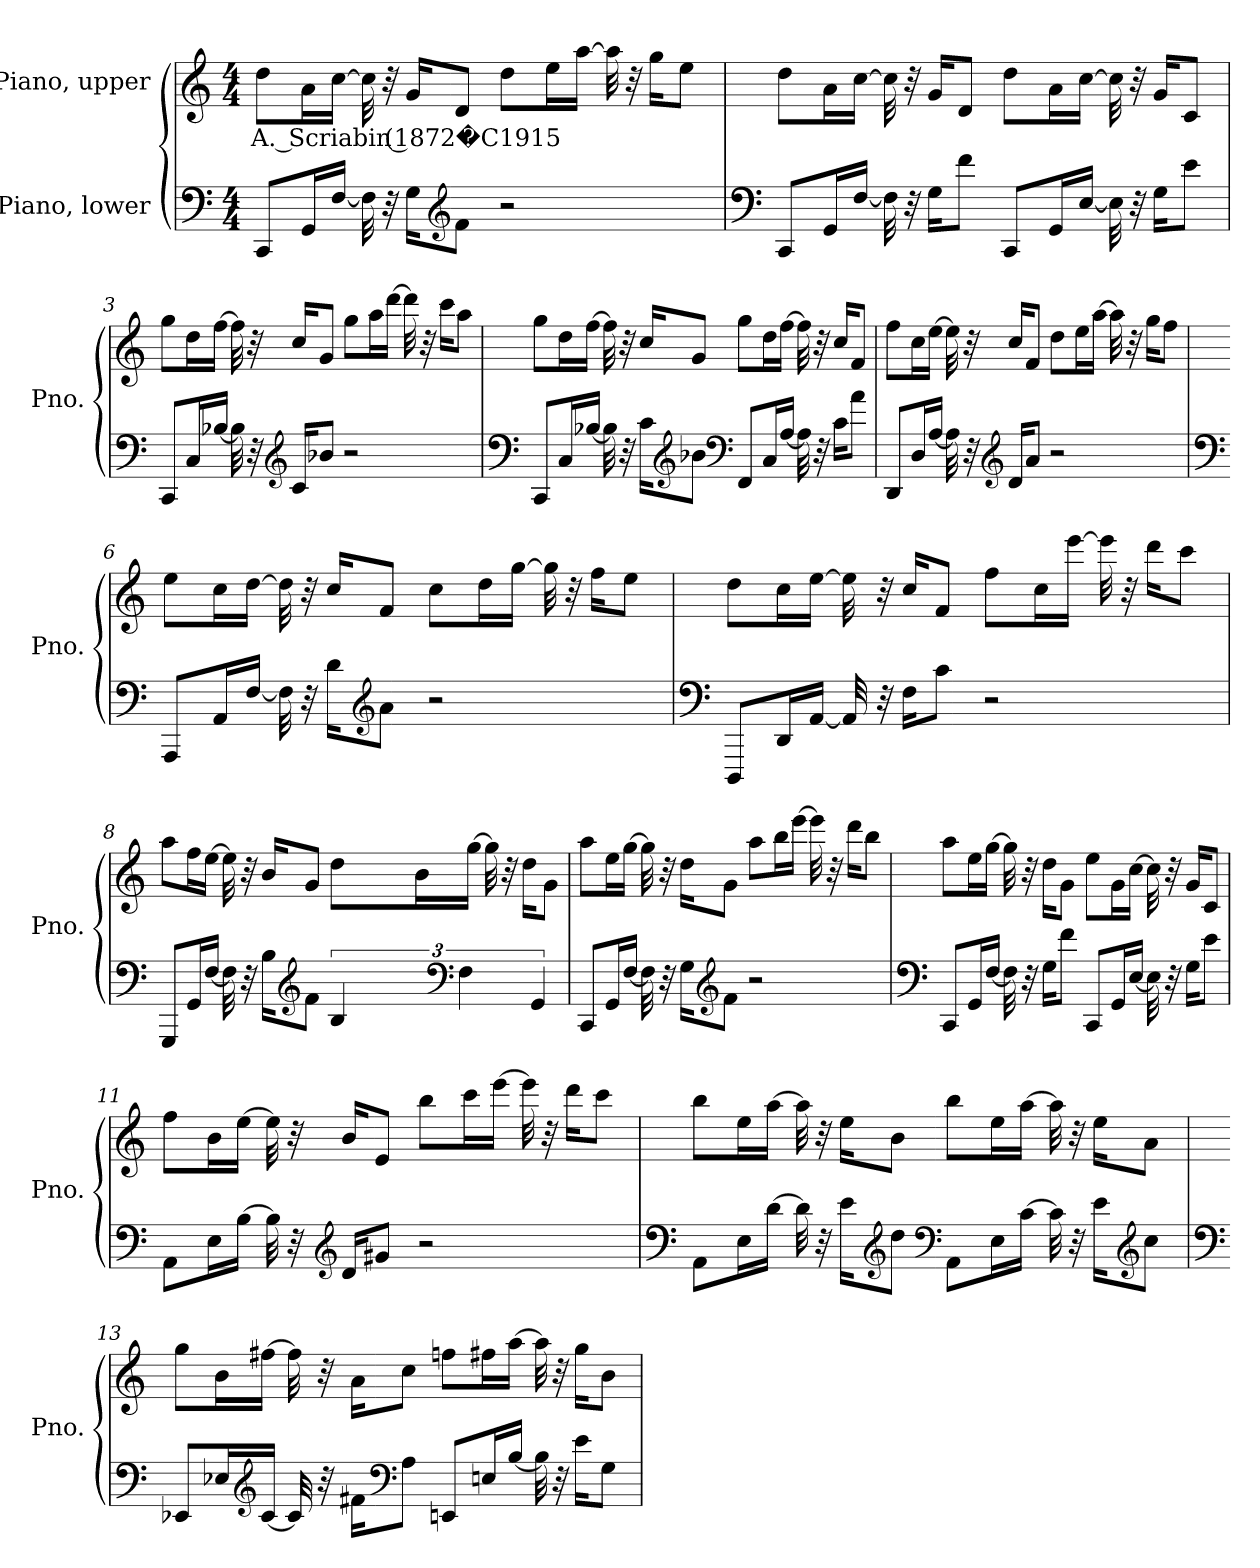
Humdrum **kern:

**kern	**kern	**text
*part2	*part1	*part1
*staff2	*staff1	*staff1
*I"Piano, lower	*I"Piano, upper	*
*I'Pno.	*I'Pno.	*
*clefF4	*clefG2	*
*k[]	*k[]	*
*M4/4	*M4/4	*
*MM140	*MM140	*
=1	=1	=1
!	!	!LO:LY:b
8CC/L	8dd\L	A. Scriabin (1872�C1915
16GG/L	16a\L	.
[16F/JJ	[16cc\JJ	.
32F\]	32cc\]	.
32r	32r	.
16G\KL	16g/KL	.
*clefG2	*	*
8f\J	8d/J	.
2r	8dd\L	.
.	16ee\L	.
.	[16aa\JJ	.
.	32aa\]	.
.	32r	.
.	16gg\KL	.
.	8ee\J	.
!!LO:LB:g=z
=2	=2	=2
*clefF4	*	*
8CC/L	8dd\L	.
16GG/L	16a\L	.
[16F/JJ	[16cc\JJ	.
32F\]	32cc\]	.
32r	32r	.
16G\KL	16g/KL	.
8f\J	8d/J	.
8CC/L	8dd\L	.
16GG/L	16a\L	.
[16E/JJ	[16cc\JJ	.
32E\]	32cc\]	.
32r	32r	.
16G\KL	16g/KL	.
8e\J	8c/J	.
=3	=3	=3
8CC/L	8gg\L	.
16C/L	16dd\L	.
[16B-X/JJ	[16ff\JJ	.
32B-\]	32ff\]	.
32r	32r	.
*clefG2	*	*
16c/KL	16cc/KL	.
8b-X/J	8g/J	.
2r	8gg\L	.
.	16aa\L	.
.	[16ddd\JJ	.
.	32ddd\]	.
.	32r	.
.	16ccc\KL	.
.	8aa\J	.
!!LO:LB:g=z
=4	=4	=4
*clefF4	*	*
8CC/L	8gg\L	.
16C/L	16dd\L	.
[16B-X/JJ	[16ff\JJ	.
32B-\]	32ff\]	.
32r	32r	.
16c\KL	16cc/KL	.
*clefG2	*	*
8b-X\J	8g/J	.
*clefF4	*	*
8FF/L	8gg\L	.
16C/L	16dd\L	.
[16A/JJ	[16ff\JJ	.
32A\]	32ff\]	.
32r	32r	.
16c\KL	16cc/KL	.
8a\J	8f/J	.
=5	=5	=5
8DD/L	8ff\L	.
16D/L	16cc\L	.
[16A/JJ	[16ee\JJ	.
32A\]	32ee\]	.
32r	32r	.
*clefG2	*	*
16d/KL	16cc/KL	.
8a/J	8f/J	.
2r	8dd\L	.
.	16ee\L	.
.	[16aa\JJ	.
.	32aa\]	.
.	32r	.
.	16gg\KL	.
.	8ff\J	.
!!LO:LB:g=z
=6	=6	=6
*clefF4	*	*
8AAA/L	8ee\L	.
16AA/L	16cc\L	.
[16F/JJ	[16dd\JJ	.
32F\]	32dd\]	.
32r	32r	.
16d\KL	16cc/KL	.
*clefG2	*	*
8a\J	8f/J	.
2r	8cc\L	.
.	16dd\L	.
.	[16gg\JJ	.
.	32gg\]	.
.	32r	.
.	16ff\KL	.
.	8ee\J	.
=7	=7	=7
*clefF4	*	*
8DDD/L	8dd\L	.
16DD/L	16cc\L	.
[16AA/JJ	[16ee\JJ	.
32AA/]	32ee\]	.
32r	32r	.
16F\KL	16cc/KL	.
8c\J	8f/J	.
2r	8ff\L	.
.	16cc\L	.
.	[16eee\JJ	.
.	32eee\]	.
.	32r	.
.	16ddd\KL	.
.	8ccc\J	.
!!LO:LB:g=z
=8	=8	=8
8GGG/L	8aa\L	.
16GG/L	16ff\L	.
[16F/JJ	[16ee\JJ	.
32F\]	32ee\]	.
32r	32r	.
16B\KL	16b/KL	.
*clefG2	*	*
8f\J	8g/J	.
6B/	8dd\L	.
.	16b\L	.
*clefF4	*	*
6F\	.	.
.	[16gg\JJ	.
.	32gg\]	.
.	32r	.
.	16dd\KL	.
6GG/	.	.
.	8g\J	.
=9	=9	=9
8CC/L	8aa\L	.
16GG/L	16ee\L	.
[16F/JJ	[16gg\JJ	.
32F\]	32gg\]	.
32r	32r	.
16G\KL	16dd\KL	.
*clefG2	*	*
8f\J	8g\J	.
2r	8aa\L	.
.	16bb\L	.
.	[16eee\JJ	.
.	32eee\]	.
.	32r	.
.	16ddd\KL	.
.	8bb\J	.
!!LO:LB:g=z
=10	=10	=10
*clefF4	*	*
8CC/L	8aa\L	.
16GG/L	16ee\L	.
[16F/JJ	[16gg\JJ	.
32F\]	32gg\]	.
32r	32r	.
16G\KL	16dd\KL	.
8f\J	8g\J	.
8CC/L	8ee\L	.
16GG/L	16g\L	.
[16E/JJ	[16cc\JJ	.
32E\]	32cc\]	.
32r	32r	.
16G\KL	16g/KL	.
8e\J	8c/J	.
=11	=11	=11
8AA\L	8ff\L	.
16E\L	16b\L	.
[16B\JJ	[16ee\JJ	.
32B\]	32ee\]	.
32r	32r	.
*clefG2	*	*
16d/KL	16b/KL	.
8g#X/J	8e/J	.
2r	8bb\L	.
.	16ccc\L	.
.	[16eee\JJ	.
.	32eee\]	.
.	32r	.
.	16ddd\KL	.
.	8ccc\J	.
!!LO:PB:g=z
=12	=12	=12
*clefF4	*	*
8AA\L	8bb\L	.
16E\L	16ee\L	.
[16d\JJ	[16aa\JJ	.
32d\]	32aa\]	.
32r	32r	.
16e\KL	16ee\KL	.
*clefG2	*	*
8dd\J	8b\J	.
*clefF4	*	*
8AA\L	8bb\L	.
16E\L	16ee\L	.
[16c\JJ	[16aa\JJ	.
32c\]	32aa\]	.
32r	32r	.
16e\KL	16ee\KL	.
*clefG2	*	*
8cc\J	8a\J	.
=13	=13	=13
*clefF4	*	*
8EE-X/L	8gg\L	.
16E-X/L	16b\L	.
*clefG2	*	*
[16c/JJ	[16ff#X\JJ	.
32c/]	32ff#\]	.
32r	32r	.
16f#X\KL	16a\KL	.
*clefF4	*	*
8A\J	8cc\J	.
8EEn/L	8ffn\L	.
16En/L	16ff#X\L	.
[16B/JJ	[16aa\JJ	.
32B\]	32aa\]	.
32r	32r	.
16e\KL	16gg\KL	.
8G\J	8b\J	.
=	=	=
*-	*-	*-
